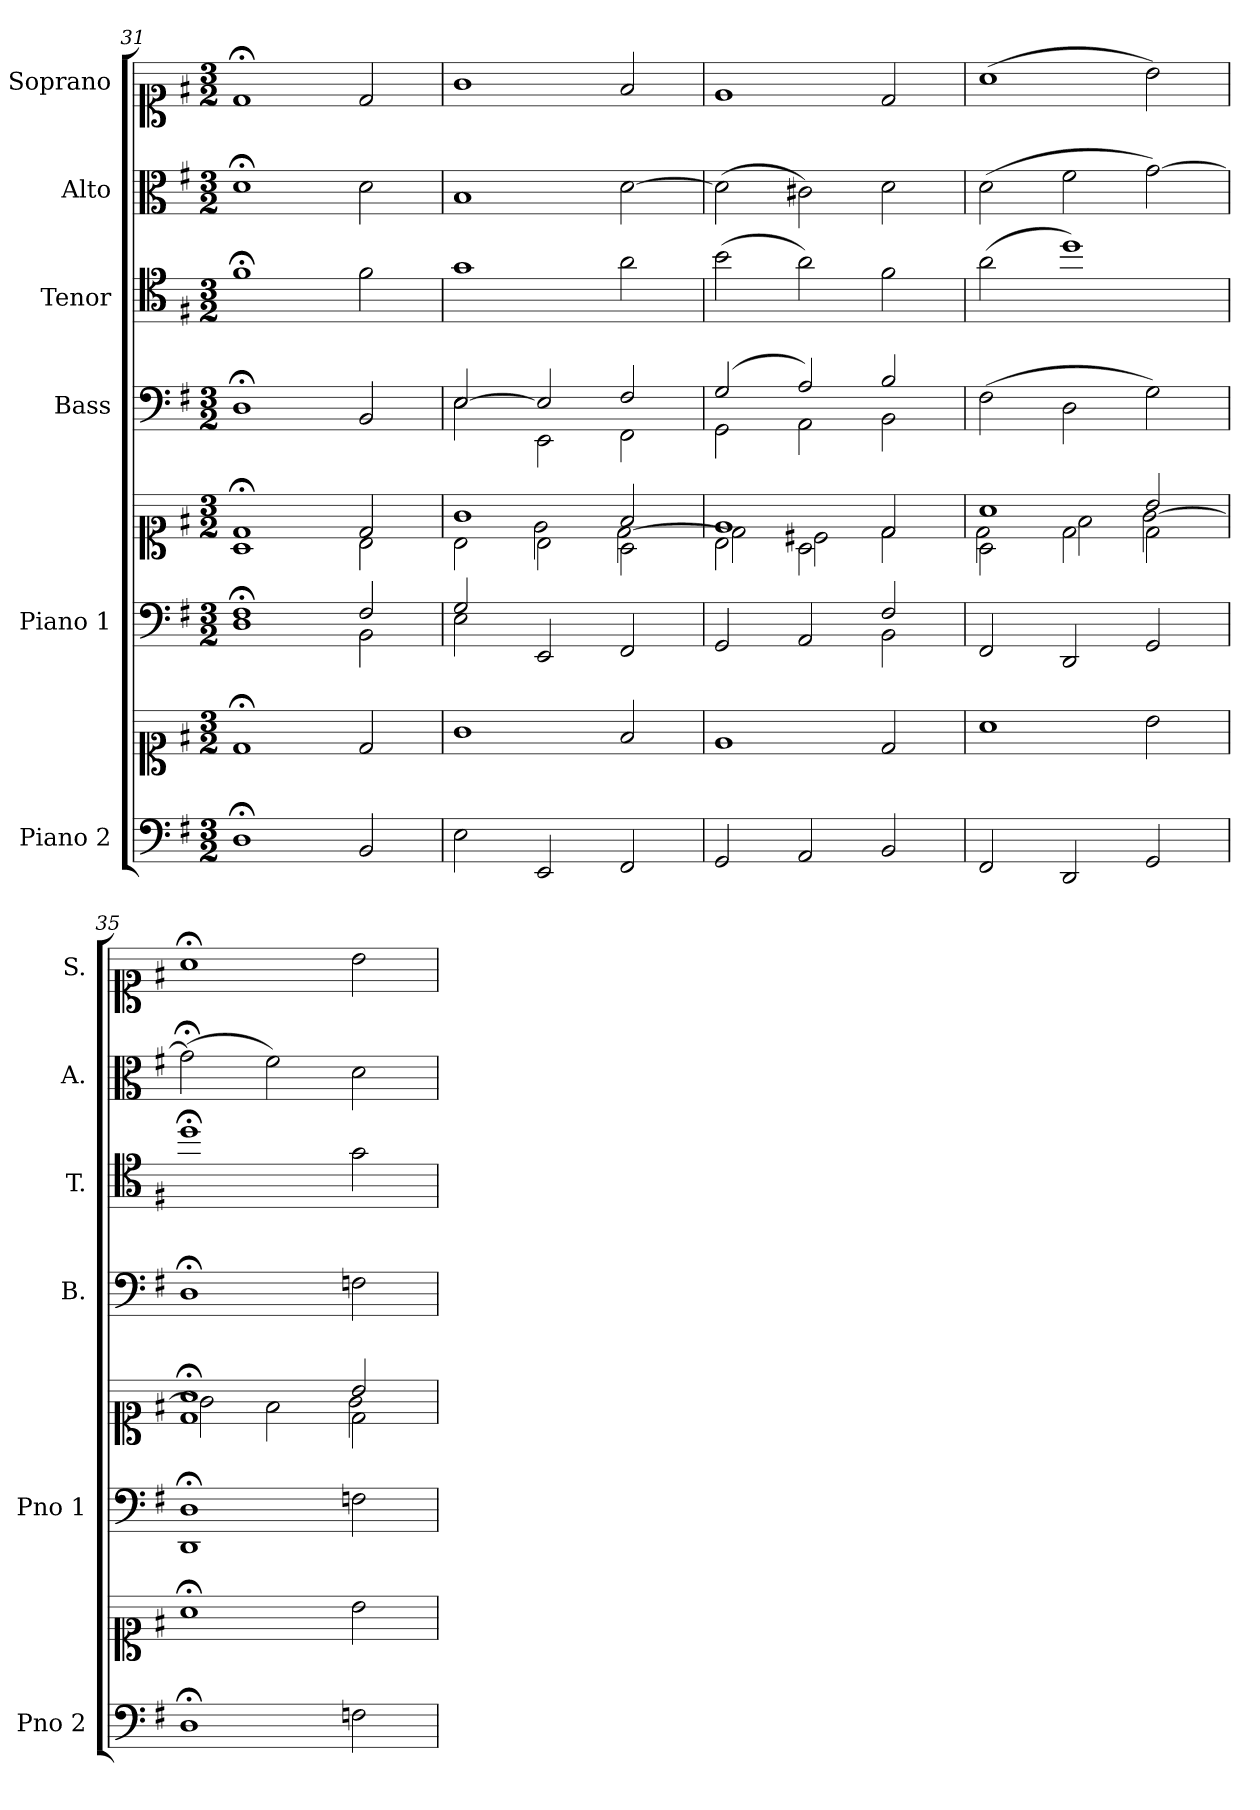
**kern	**kern	**kern	**kern	**kern	**kern	**kern	**kern
*part6	*part6	*part5	*part5	*part4	*part3	*part2	*part1
*staff8	*staff7	*staff6	*staff5	*staff4	*staff3	*staff2	*staff1
*I"Piano 2	*	*I"Piano 1	*	*I"Bass	*I"Tenor	*I"Alto	*I"Soprano
*I'Pno 2	*	*I'Pno 1	*	*I'B.	*I'T.	*I'A.	*I'S.
*clefF4	*clefC1	*clefF4	*clefC1	*clefF4	*clefC4	*clefC3	*clefC1
*	*	*	*	*	*ITrd7c12	*	*
*k[f#]	*k[f#]	*k[f#]	*k[f#]	*k[f#]	*k[f#]	*k[f#]	*k[f#]
*G:	*G:	*G:	*G:	*G:	*G:	*G:	*G:
*M3/2	*M3/2	*M3/2	*M3/2	*M3/2	*M3/2	*M3/2	*M3/2
=31	=31	=31	=31	=31	=31	=31	=31
*	*	*^	*^	*	*	*	*
1D;/	1d;</	1F#;/	1D\	1d;</	1A\	1D;</	1F#;<\	1d;<\	1d;</
2BB/	2d/	2F#/	2BB\	2d/	2B\	2BB/	2F#\	2d\	2d/
=32	=32	=32	=32	=32	=32	=32	=32	=32	=32
*	*	*	*	*	*^	*^	*	*	*
2E\	1g/	2G/	2E\	1g/	2ryy	2B\	[>2E/	2E\	1G\	1B/	1g/
2EE/	.	1ryy	2EE/	.	2B\	2e\	2E/]	2EE\	.	.	.
2FF#/	2f#/	.	2FF#/	2f#/	2A\	[<2d\	2F#/	2FF#\	2A\	[>2d\	2f#/
=33	=33	=33	=33	=33	=33	=33	=33	=33	=33	=33	=33
2GG/	1e/	1ryy	2GG/	1e/	2B\	2d\]	(2G/	2GG\	(2B\	(2d\]	1e/
2AA/	.	.	2AA/	.	2A\	2c#X\	2A/)	2AA\	2A\)	2c#X\)	.
2BB/	2d/	2F#/	2BB\	2d/	2ryy	2d\	2B/	2BB\	2F#\	2d\	2d/
*	*	*v	*v	*	*	*	*v	*v	*	*	*
=34	=34	=34	=34	=34	=34	=34	=34	=34	=34
2FF#/	1a\	2FF#/	1a/	2A\	2d\	(2F#\	(2A\	(2d\	(1a\
2DD/	.	2DD/	.	2d\	2f#\	2D\	1d\)	2f#\	.
2GG/	2b\	2GG/	2b/	2d\	[<2g\	2G\)	.	[2g\)	2b\)
=35	=35	=35	=35	=35	=35	=35	=35	=35	=35
*	*	*^	*	*	*	*	*	*	*
1D;\	1a;<\	1DD;\	1D\	1a;</	1d\	2g\]	1D;<\	1d;<\	(2g;<\]	1a;<\
.	.	.	.	.	.	2f#\	.	.	2f#\)	.
2Fn\	2b\	2Fn\	2ryy	2b/	2d\	2g\	2Fn\	2G\	2d\	2b\
*	*	*v	*v	*	*	*	*	*	*	*
*	*	*	*v	*v	*v	*	*	*	*
=	=	=	=	=	=	=	=
*-	*-	*-	*-	*-	*-	*-	*-
